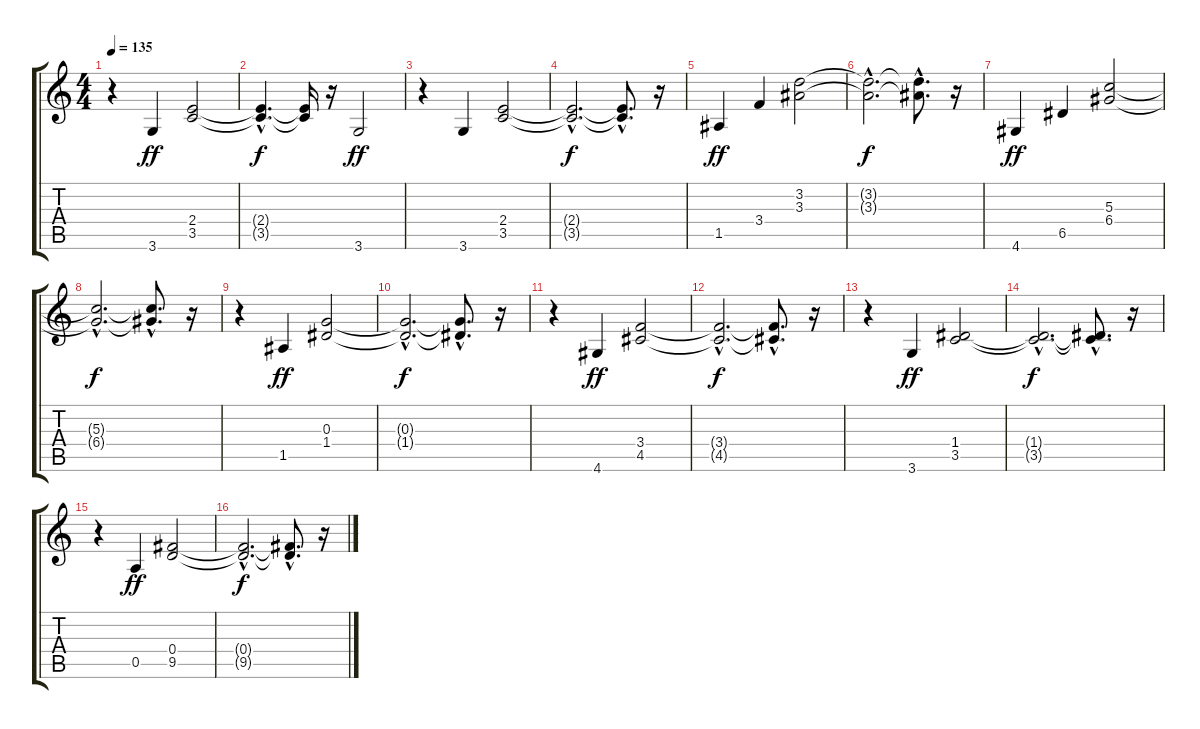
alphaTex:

\track "" {instrument acousticguitarnylon}
\staff {score tabs}
\tuning (E4 B3 G3 D3 A2 E2) {hide}
\ts (4 4)
\tempo 135
\clef g2
\ks c
r.4{dy ff} 3.6.4 (2.4 3.5).2 |
(2.4{hac t} 3.5{hac t}).4{d dy f} (2.4{t} 3.5{t}).16 r.16 3.6.2{dy ff} |
r.4 3.6.4 (2.4 3.5).2 |
(2.4{hac t} 3.5{hac t}).2{d dy f} (2.4{hac t} 3.5{hac t}).8{d} r.16 |
1.5.4{dy ff} 3.4.4 (3.2 3.3).2 |
(3.2{hac t} 3.3{hac t}).2{d dy f} (3.2{hac t} 3.3{hac t}).8{d} r.16 |
4.6.4{dy ff} 6.5.4 (5.3 6.4).2 |
(5.3{hac t} 6.4{hac t}).2{d dy f} (5.3{hac t} 6.4{hac t}).8{d} r.16 |
r.4 1.5.4{dy ff} (0.3 1.4).2 |
(0.3{hac t} 1.4{hac t}).2{d dy f} (0.3{hac t} 1.4{hac t}).8{d} r.16 |
r.4 4.6.4{dy ff} (3.4 4.5).2 |
(3.4{hac t} 4.5{hac t}).2{d dy f} (3.4{hac t} 4.5{hac t}).8{d} r.16 |
r.4 3.6.4{dy ff} (1.4 3.5).2 |
(1.4{hac t} 3.5{hac t}).2{d dy f} (1.4{hac t} 3.5{hac t}).8{d} r.16 |
r.4 0.5.4{dy ff} (0.4 9.5).2 |
(0.4{hac t} 9.5{hac t}).2{d dy f} (0.4{hac t} 9.5{hac t}).8{d} r.16
